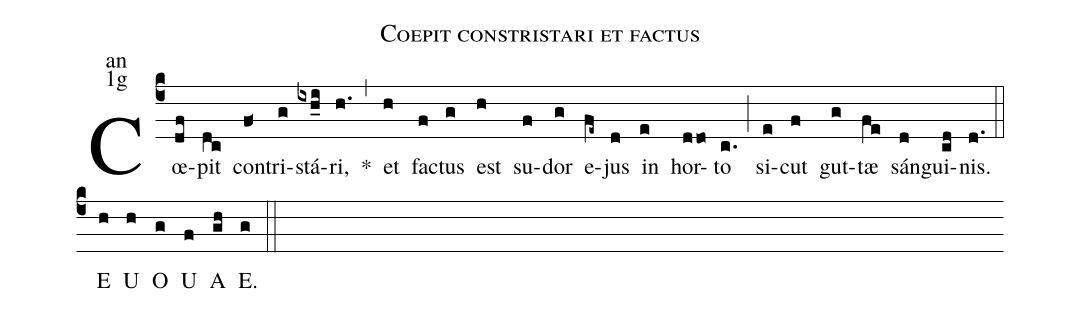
name:Coepit constristari et factus;
office-part:an;
mode:1g;
%%
(c4)Cœ(df)pit(dc) con(f<)tri(g)stá(ixh_i)ri,(h.) <sp>*</sp>(,) et(h) fa(f)ctus(g) est(h) su(f)dor(g) e(fe~)jus(d) in(e) hor(ddo)to(c.) (;) si(e)cut(f) gut(g)tæ(fe) sán(d)gui(cd)nis.(d.) (::)
<eu>E(h) U(h) O(g) U(f) A(gh) E.(g) </eu>(::)
